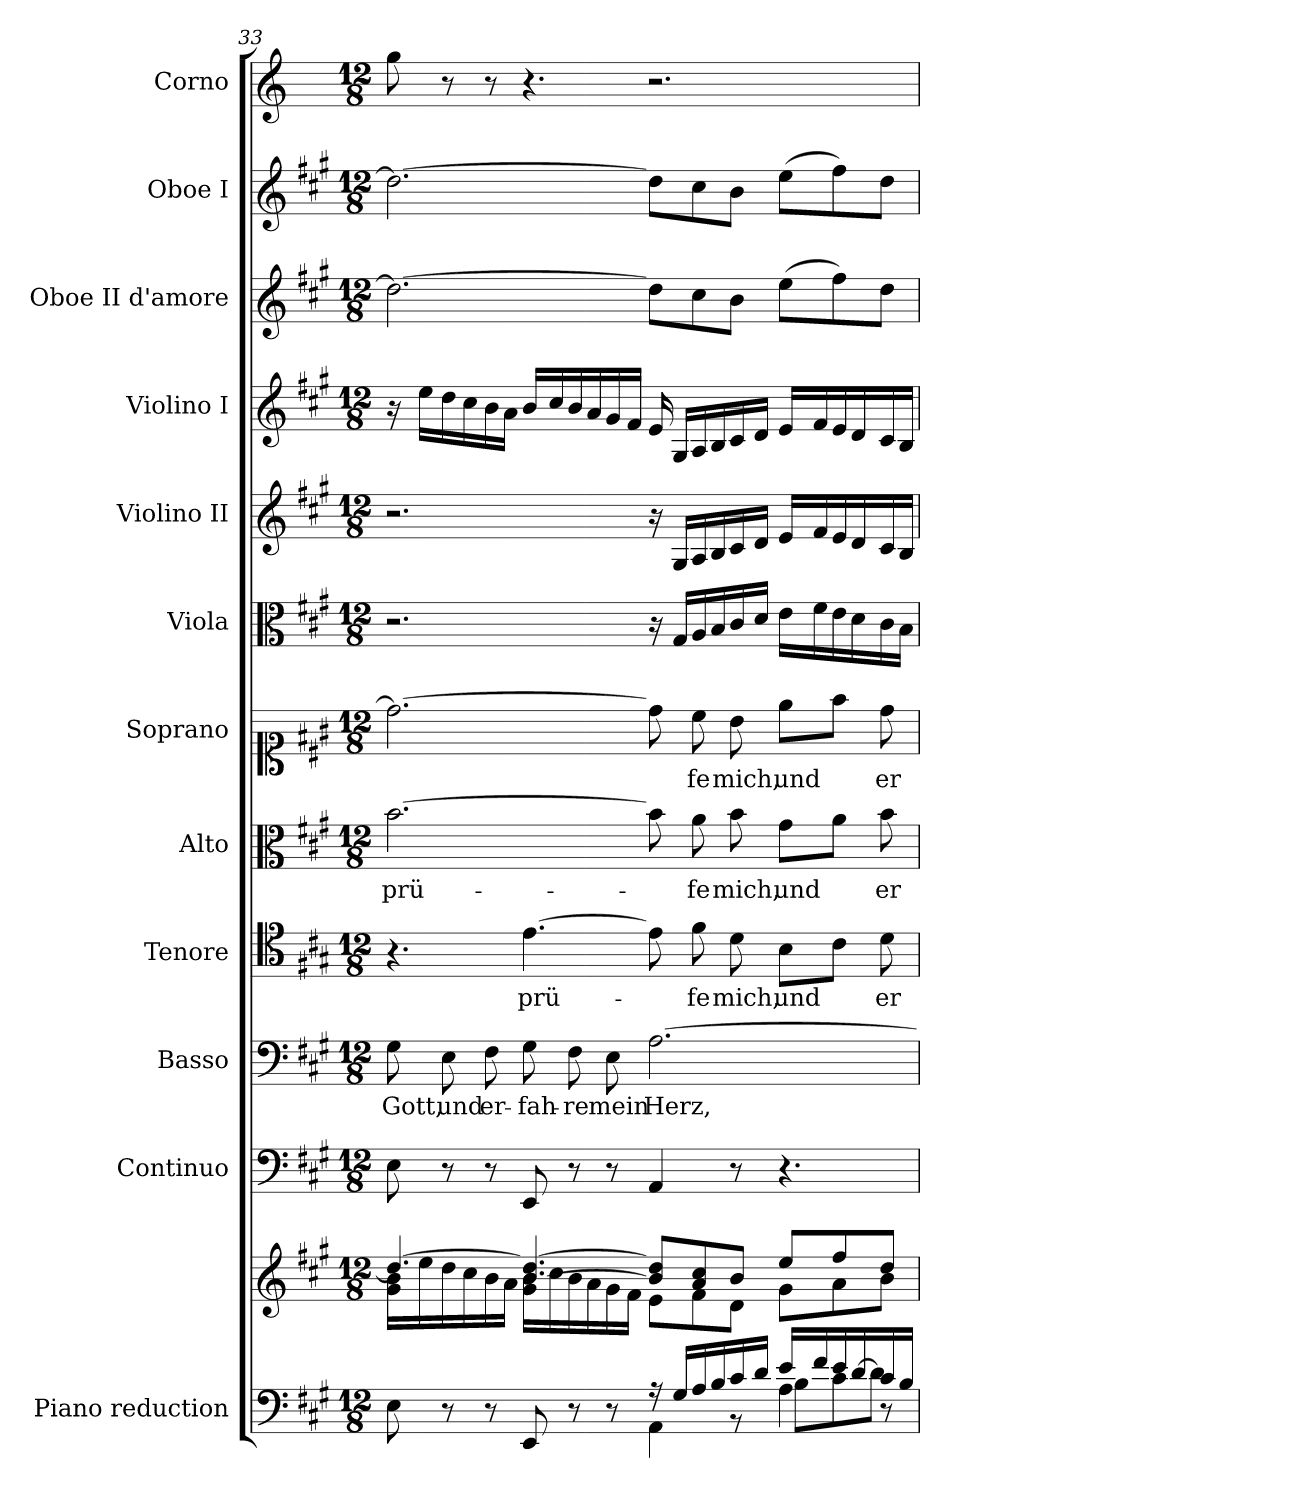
**kern	**kern	**kern	**kern	**text	**kern	**text	**kern	**text	**kern	**text	**kern	**kern	**kern	**kern	**kern	**kern
*part12	*part12	*part11	*part10	*part10	*part9	*part9	*part8	*part8	*part7	*part7	*part6	*part5	*part4	*part3	*part2	*part1
*staff13	*staff12	*staff11	*staff10	*staff10	*staff9	*staff9	*staff8	*staff8	*staff7	*staff7	*staff6	*staff5	*staff4	*staff3	*staff2	*staff1
*I"Piano reduction	*	*I"Continuo	*I"Basso	*	*I"Tenore	*	*I"Alto	*	*I"Soprano	*	*I"Viola	*I"Violino II	*I"Violino I	*I"Oboe II d'amore	*I"Oboe I	*I"Corno
*I'Pno	*	*	*	*	*	*	*	*	*	*	*I'Vla	*I'Vln	*I'Vln	*I'Ob	*I'Ob	*
!!LO:PB:g=z
*clefF4	*clefG2	*clefF4	*clefF4	*	*clefC4	*	*clefC3	*	*clefC1	*	*clefC3	*clefG2	*clefG2	*clefG2	*clefG2	*clefG2
*	*	*	*	*	*	*	*	*	*	*	*	*	*	*	*	*ITrd2c3
*k[f#c#g#]	*k[f#c#g#]	*k[f#c#g#]	*k[f#c#g#]	*	*k[f#c#g#]	*	*k[f#c#g#]	*	*k[f#c#g#]	*	*k[f#c#g#]	*k[f#c#g#]	*k[f#c#g#]	*k[f#c#g#]	*k[f#c#g#]	*k[f#c#g#]
*M12/8	*M12/8	*M12/8	*M12/8	*	*M12/8	*	*M12/8	*	*M12/8	*	*M12/8	*M12/8	*M12/8	*M12/8	*M12/8	*M12/8
=33	=33	=33	=33	=33	=33	=33	=33	=33	=33	=33	=33	=33	=33	=33	=33	=33
*^	*^	*	*	*	*	*	*	*	*	*	*	*	*	*	*	*
*	*^	*	*	*	*	*	*	*	*	*	*	*	*	*	*	*	*	*
!	!	!	!	!	!	!	!LO:LY:b	!	!	!	!LO:LY:b	!	!	!	!	!	!	!	!
8E\	2.ryy	2.ryy	4.dd/_	16g#\ 16b\LL	8E\	8G#\	Gott,	4.r	.	[2.b\	prü-	2.dd\_	.	2.r	2.r	16r	2.dd\_	2.dd\_	8ee\
.	.	.	.	16ee\	.	.	.	.	.	.	.	.	.	.	.	16ee\LL	.	.	.
!	!	!	!	!	!	!	!LO:LY:b	!	!	!	!	!	!	!	!	!	!	!	!
8r	.	.	.	16dd\	8r	8E\	und	.	.	.	.	.	.	.	.	16dd\	.	.	8r
.	.	.	.	16cc#\	.	.	.	.	.	.	.	.	.	.	.	16cc#\	.	.	.
!	!	!	!	!	!	!	!LO:LY:b	!	!	!	!	!	!	!	!	!	!	!	!
8r	.	.	.	16b\	8r	8F#\	er-	.	.	.	.	.	.	.	.	16b\	.	.	8r
.	.	.	.	16a\JJ	.	.	.	.	.	.	.	.	.	.	.	16a\JJ	.	.	.
!	!	!	!	!	!	!	!LO:LY:b	!	!LO:LY:b	!	!	!	!	!	!	!	!	!	!
8EE/	.	.	[4.b/ 4.dd/_	16g#\ 16b\LL	8EE/	8G#\	-fah-	[4.e\	prü-	.	.	.	.	.	.	16b/LL	.	.	4.r
.	.	.	.	16cc#\	.	.	.	.	.	.	.	.	.	.	.	16cc#/	.	.	.
!	!	!	!	!	!	!	!LO:LY:b	!	!	!	!	!	!	!	!	!	!	!	!
8r	.	.	.	16b\	8r	8F#\	-re	.	.	.	.	.	.	.	.	16b/	.	.	.
.	.	.	.	16a\	.	.	.	.	.	.	.	.	.	.	.	16a/	.	.	.
!	!	!	!	!	!	!	!LO:LY:b	!	!	!	!	!	!	!	!	!	!	!	!
8r	.	.	.	16g#\	8r	8E\	mein	.	.	.	.	.	.	.	.	16g#/	.	.	.
.	.	.	.	16f#\JJ	.	.	.	.	.	.	.	.	.	.	.	16f#/JJ	.	.	.
!	!	!	!	!	!	!	!LO:LY:b	!	!	!	!	!	!	!	!	!	!	!	!
16r	4AA\	4.ryy	8b/] 8dd/]L	8e\L	4AA/	[2.A\	Herz,	8e\]	.	8b\]	.	8dd\]	.	16r	16r	16e/	8dd\L]	8dd\L]	2.r
16G#/LL	.	.	.	.	.	.	.	.	.	.	.	.	.	16G#/LL	16G#/LL	16G#/LL	.	.	.
!	!	!	!	!	!	!	!	!	!LO:LY:b	!	!LO:LY:b	!	!LO:LY:b	!	!	!	!	!	!
16A/	.	.	8a/ 8cc#/	8f#\	.	.	.	8f#\	-fe	8a\	-fe	8cc#\	-fe	16A/	16A/	16A/	8cc#\	8cc#\	.
16B/	.	.	.	.	.	.	.	.	.	.	.	.	.	16B/	16B/	16B/	.	.	.
!	!	!	!	!	!	!	!	!	!LO:LY:b	!	!LO:LY:b	!	!LO:LY:b	!	!	!	!	!	!
16c#/	8r	.	8b/J	8d\J	8r	.	.	8d\	mich,	8b\	mich,	8b\	mich,	16c#/	16c#/	16c#/	8b\J	8b\J	.
16d/JJ	.	.	.	.	.	.	.	.	.	.	.	.	.	16d/JJ	16d/JJ	16d/JJ	.	.	.
!	!	!	!	!	!	!	!	!	!LO:LY:b	!	!LO:LY:b	!	!LO:LY:b	!	!	!	!	!	!
16e/LL	4A\	8B\L	8ee/L	8g#\L	4.r	.	.	8B\L	und	8g#\L	und	8ee\L	und	16e\LL	16e/LL	16e/LL	(>8ee\L	(>8ee\L	.
16f#/	.	.	.	.	.	.	.	.	.	.	.	.	.	16f#\	16f#/	16f#/	.	.	.
16e/	.	8c#\	8ff#/	8a\	.	.	.	8c#\J	.	8a\J	.	8ff#\J	.	16e\	16e/	16e/	8ff#\)	8ff#\)	.
[16d/	.	.	.	.	.	.	.	.	.	.	.	.	.	16d\	16d/	16d/	.	.	.
!	!	!	!	!	!	!	!	!	!LO:LY:b	!	!LO:LY:b	!	!LO:LY:b	!	!	!	!	!	!
16c#/	8r	8d\J]	8dd/J	8b\J	.	.	.	8d\	er-	8b\	er-	8dd\	er-	16c#\	16c#/	16c#/	8dd\J	8dd\J	.
16B/JJ	.	.	.	.	.	.	.	.	.	.	.	.	.	16B\JJ	16B/JJ	16B/JJ	.	.	.
*v	*v	*v	*	*	*	*	*	*	*	*	*	*	*	*	*	*	*	*	*
*	*v	*v	*	*	*	*	*	*	*	*	*	*	*	*	*	*	*
=	=	=	=	=	=	=	=	=	=	=	=	=	=	=	=	=
*-	*-	*-	*-	*-	*-	*-	*-	*-	*-	*-	*-	*-	*-	*-	*-	*-
